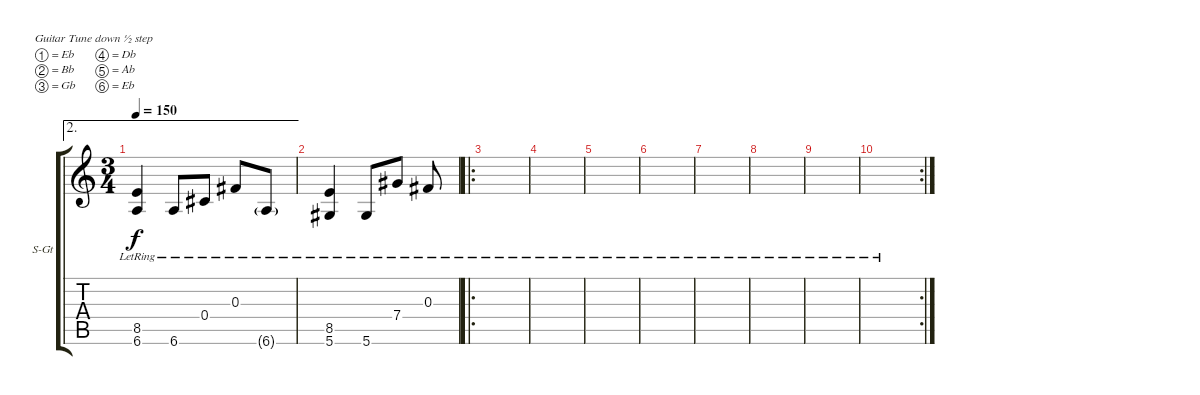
\defaultSystemsLayout 4
\bracketExtendMode groupsimilarinstruments
\firstSystemTrackNameOrientation horizontal
\otherSystemsTrackNameOrientation horizontal
\track ("Mark" "S-Gt") {mute instrument acousticguitarsteel}
\staff {score tabs}
\tuning (Eb4 Bb3 Gb3 Db3 Ab2 Eb2)
\ae 2
\ts (3 4)
\tempo 150
\clef g2
\ks c
(6.6{lr} 8.5{lr}).4{dy f} 6.6{lr}.8 0.4{lr}.8 0.3{lr}.8 6.6{g lr}.8 |
(5.6{lr} 8.5{lr}).4 5.6{lr}.8 7.4{lr}.8 0.3{lr}.8 |
\ro
|
|
|
|
|
|
|
\rc 2
